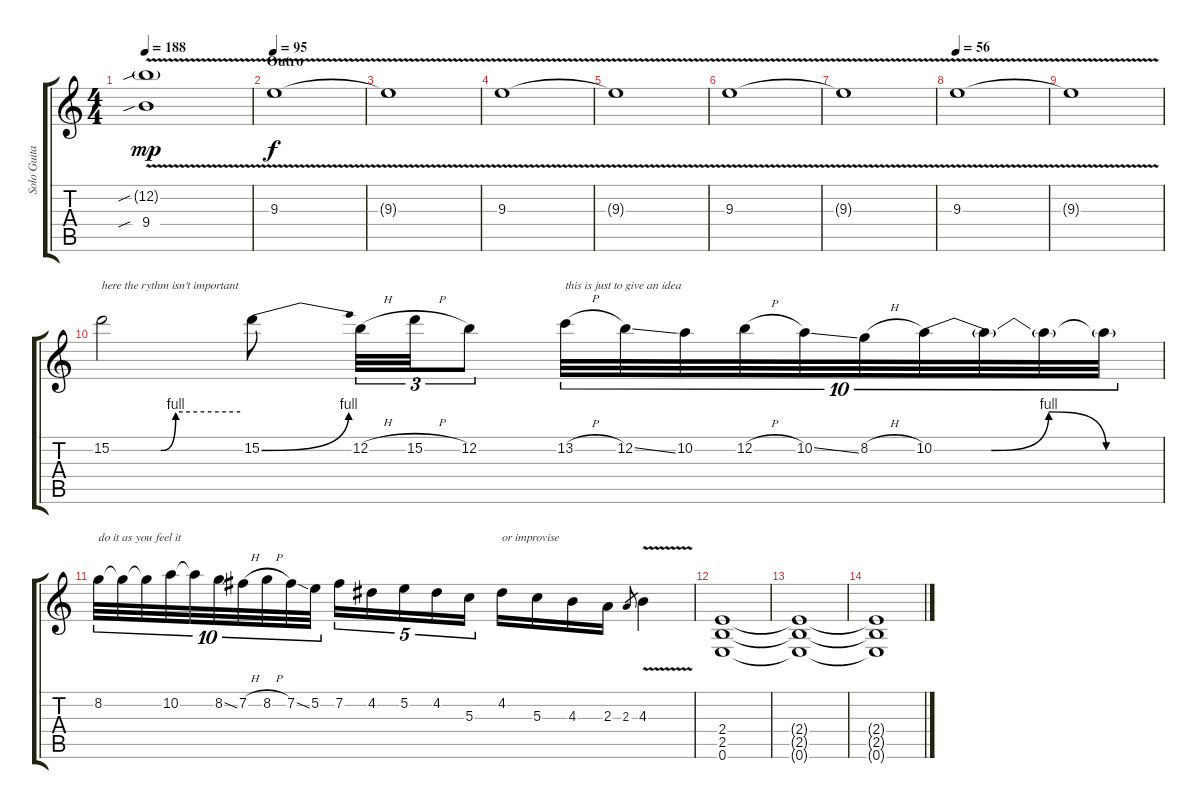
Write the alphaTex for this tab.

\track ("Solo Guitar" "Solo Guita") {instrument overdrivenguitar}
\staff {score tabs}
\tuning (E4 B3 G3 D3 A2 E2) {hide}
\ts (4 4)
\tempo 188
\clef g2
\ks c
(12.2{v sib g} 9.4{v sib}).1{dy mp} |
\section ("" "Outro")
\tempo 95
9.3{v}.1{dy f} |
9.3{t}.1 |
9.3{v}.1 |
9.3{t}.1 |
9.3{v}.1 |
9.3{t}.1 |
\tempo 56
9.3{v}.1 |
9.3{t}.1 |
15.2{be (custom 0 0 23 0 30 4 60 4)}.2{txt "here the rythm isn't important"} 15.2{be (bend 0 0 60 4)}.8 12.2{h}.32{tu (3 2)} 15.2{h}.32{tu (3 2)} 12.2.8{tu (3 2)} 13.2{h}.32{tu (10 8) txt "this is just to give an idea"} 12.2{ss}.32{tu (10 8)} 10.2.32{tu (10 8)} 12.2{h}.32{tu (10 8)} 10.2{ss}.32{tu (10 8)} 8.2{h}.32{tu (10 8)} 10.2{be (custom 0 0 15 0 30 4 45 0 60 0)}.32{tu (10 8)} 10.2{t}.32{tu (10 8)} 10.2{t}.32{tu (10 8)} 10.2{t}.32{tu (10 8)} |
8.2.32{tu (10 8) txt "do it as you feel it"} 8.2{t}.32{tu (10 8)} 8.2{t}.32{tu (10 8)} 10.2.32{tu (10 8)} 10.2{t}.32{tu (10 8)} 8.2{ss}.32{tu (10 8)} 7.2{h}.32{tu (10 8)} 8.2{h}.32{tu (10 8)} 7.2{ss}.32{tu (10 8)} 5.2.32{tu (10 8)} 7.2.16{tu (5 4)} 4.2.16{tu (5 4)} 5.2.16{tu (5 4)} 4.2.16{tu (5 4)} 5.3.16{tu (5 4)} 4.2.16{txt "or improvise"} 5.3.16 4.3.16 2.3.16 2.3.8{gr} 4.3{v}.4 |
(2.4 2.5 0.6).1 |
(2.4{t} 2.5{t} 0.6{t}).1 |
(2.4{t} 2.5{t} 0.6{t}).1
